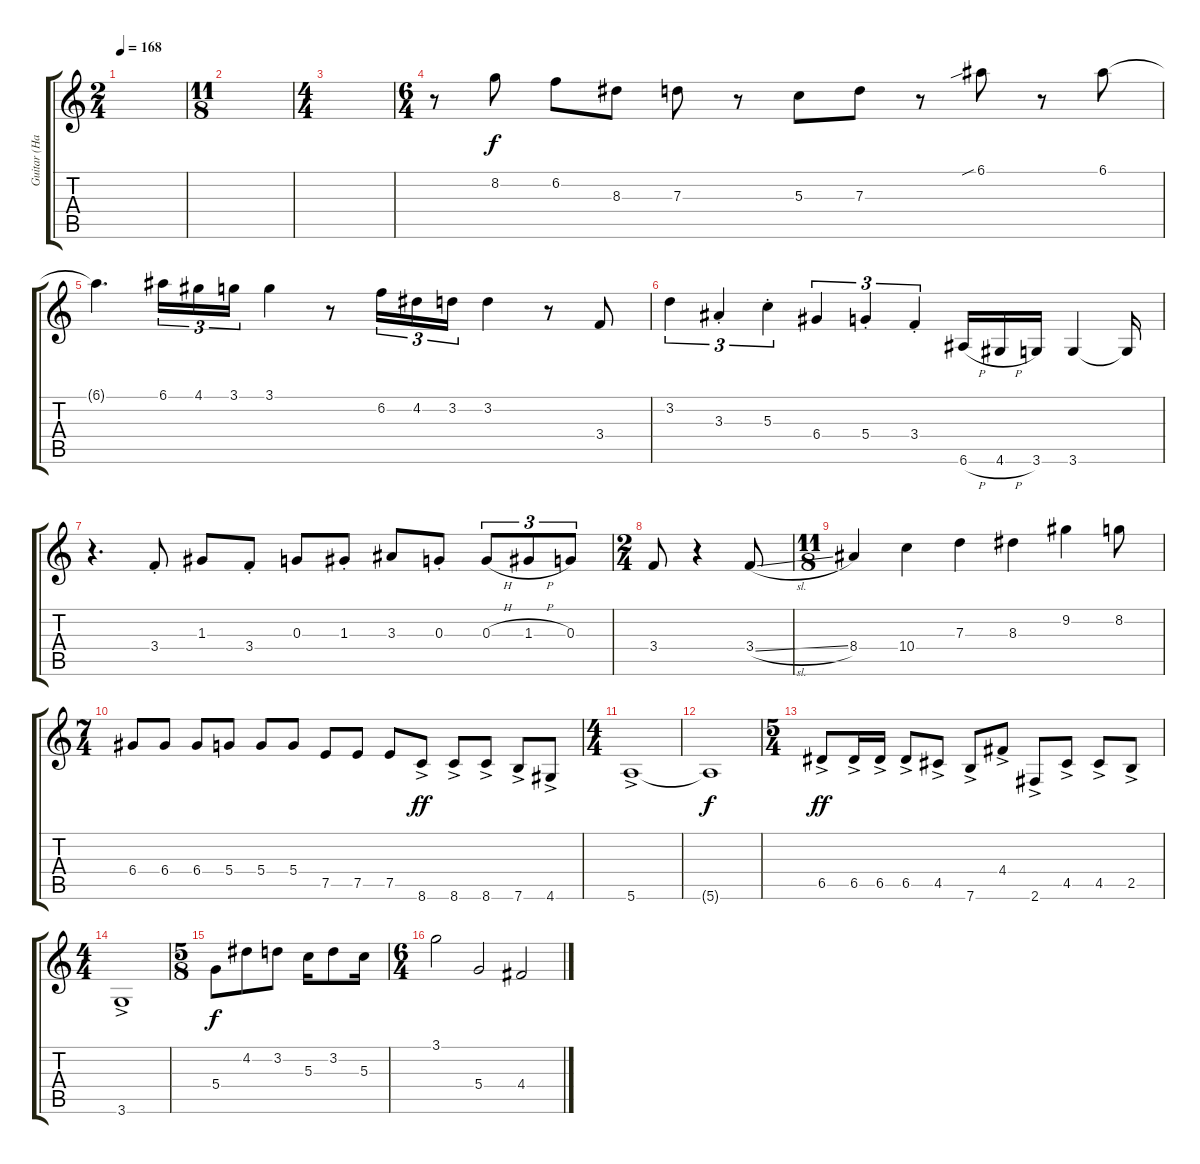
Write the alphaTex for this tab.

\track ("Guitar (Hackett)" "Guitar (Ha") {instrument overdrivenguitar}
\staff {score tabs}
\tuning (E4 B3 G3 D3 A2 E2) {hide}
\ts (2 4)
\tempo 168
\clef g2
\ks c
|
\ts (11 8)
|
\ts (4 4)
|
\ts (6 4)
r.8 8.2.8 6.2.8 8.3.8 7.3.8 r.8 5.3.8 7.3.8 r.8 6.1{sib}.8 r.8 6.1.8 |
6.1{t}.4{d} 6.1.16{tu (3 2)} 4.1.16{tu (3 2)} 3.1.16{tu (3 2)} 3.1.4 r.8 6.2.16{tu (3 2)} 4.2.16{tu (3 2)} 3.2.16{tu (3 2)} 3.2.4 r.8 3.4.8 |
3.2.4{tu (3 2)} 3.3{st}.4{tu (3 2)} 5.3{st}.4{tu (3 2)} 6.4.4{tu (3 2)} 5.4{st}.4{tu (3 2)} 3.4{st}.4{tu (3 2)} 6.6{h}.16 4.6{h}.16 3.6.16 3.6.4 3.6{t}.16 |
r.4{d} 3.4{st}.8 1.3.8 3.4{st}.8 0.3.8 1.3{st}.8 3.3.8 0.3{st}.8 0.3{h}.8{tu (3 2)} 1.3{h}.8{tu (3 2)} 0.3.8{tu (3 2)} |
\ts (2 4)
3.4.8 r.4 3.4{sl}.8 |
\ts (11 8)
8.4.4 10.4.4 7.3.4 8.3.4 9.2.4 8.2.8 |
\ts (7 4)
6.4.8 6.4.8 6.4.8 5.4.8 5.4.8 5.4.8 7.5.8 7.5.8 7.5.8 8.6{ac}.8{dy ff} 8.6{ac}.8 8.6{ac}.8 7.6{ac}.8 4.6{ac}.8 |
\ts (4 4)
5.6{ac}.1 |
5.6{t}.1{dy f} |
\ts (5 4)
6.5{ac}.8{dy ff} 6.5{ac}.16 6.5{ac}.16 6.5{ac}.8 4.5{ac}.8 7.6{ac}.8 4.4{ac}.8 2.6{ac}.8 4.5{ac}.8 4.5{ac}.8 2.5{ac}.8 |
\ts (4 4)
3.6{ac}.1 |
\ts (5 8)
5.4.8{dy f} 4.2.8 3.2.8 5.3.16 3.2.8 5.3.16 |
\ts (6 4)
3.1.2 5.4.2 4.4.2
